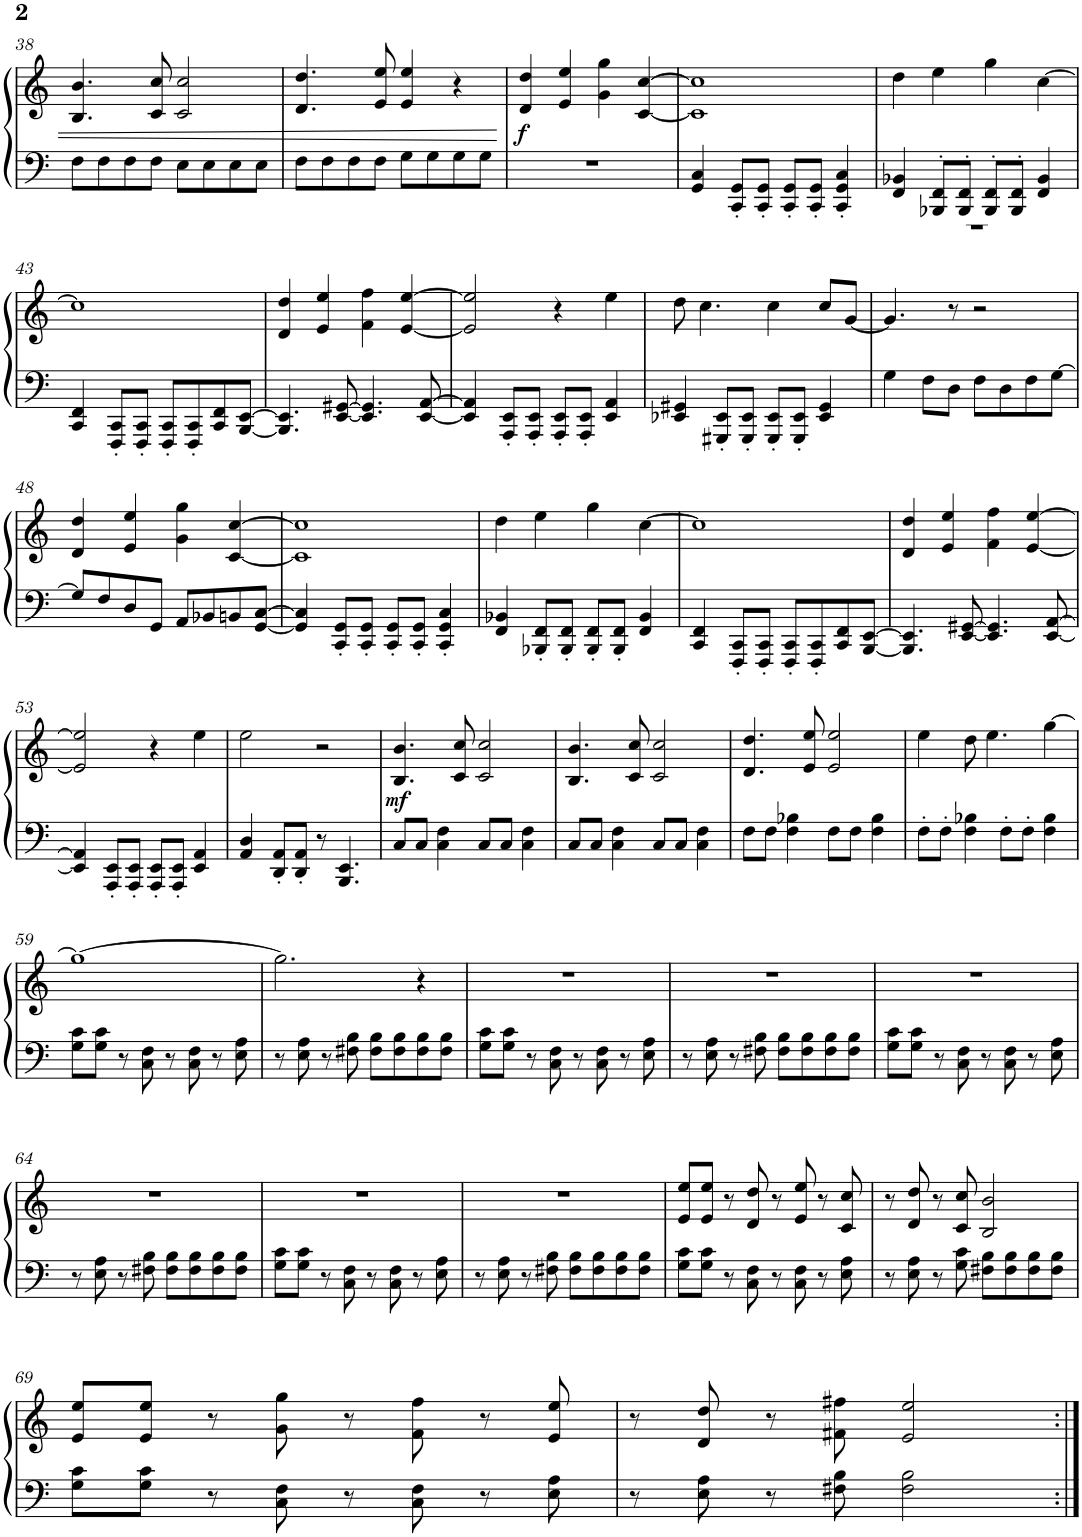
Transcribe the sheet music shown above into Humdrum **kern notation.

**kern	**kern	**dynam
*part1	*part1	*part1
*staff2	*staff1	*staff1/2
*I"Piano	*	*
*I'Pno.	*	*
!!LO:PB:g=z
*clefF4	*clefG2	*
*k[]	*k[]	*
*M4/4	*M4/4	*
=38	=38	=38
8F\L	4.B/ 4.b/	.
8F\	.	.
8F\	.	.
8F\J	8c/ 8cc/	.
8E\L	2c/ 2cc/	.
8E\	.	.
8E\	.	.
8E\J	.	.
=39	=39	=39
8F\L	4.d/ 4.dd/	.
8F\	.	.
8F\	.	.
8F\J	8e/ 8ee/	.
8G\L	4e/ 4ee/	.
8G\	.	.
8G\	4r	.
8G\J	.	.
=40	=40	=40
!	!	!LO:DY:b
1r	4d/ 4dd/	f
.	4e/ 4ee/	.
.	4g\ 4gg\	.
.	[4c/ [4cc/	.
=41	=41	=41
4GG/ 4C/	1c] 1cc]	.
8CC/' 8GG/'L	.	.
8CC/' 8GG/'J	.	.
8CC/' 8GG/'L	.	.
8CC/' 8GG/'J	.	.
4CC/' 4GG/' 4C/'	.	.
=42	=42	=42
*^	*	*
4FF/ 4BB-X/	1r	4dd\	.
8BBB-X/' 8FF/'L	.	4ee\	.
8BBB-/' 8FF/'J	.	.	.
8BBB-/' 8FF/'L	.	4gg\	.
8BBB-/' 8FF/'J	.	.	.
4FF/ 4BB-/	.	[4cc\	.
*v	*v	*	*
!!LO:LB:g=z
=43	=43	=43
4CC/ 4FF/	1cc]	.
8FFF/' 8CC/'L	.	.
8FFF/' 8CC/'J	.	.
8FFF/' 8CC/'L	.	.
8FFF/' 8CC/'	.	.
8CC/ 8FF/	.	.
[8BBB/ [8EE/J	.	.
=44	=44	=44
4.BBB/] 4.EE/]	4d/ 4dd/	.
.	4e/ 4ee/	.
[8EE/ [8GG#X/	.	.
4.EE/] 4.GG#/]	4f\ 4ff\	.
.	[4e/ [4ee/	.
[8EE/ [8AA/	.	.
=45	=45	=45
4EE/] 4AA/]	2e/] 2ee/]	.
8AAA/' 8EE/'L	.	.
8AAA/' 8EE/'J	.	.
8AAA/' 8EE/'L	4r	.
8AAA/' 8EE/'J	.	.
4EE/ 4AA/	4ee\	.
=46	=46	=46
4EE-X/ 4GG#X/	8dd\	.
.	4.cc\	.
8GGG#X/' 8EE-/'L	.	.
8GGG#/' 8EE-/'J	.	.
8GGG#/' 8EE-/'L	4cc\	.
8GGG#/' 8EE-/'J	.	.
4EE-/ 4GG#/	8cc/L	.
.	[8g/J	.
=47	=47	=47
4G\	4.g/]	.
8F\L	.	.
8D\J	8r	.
8F\L	2r	.
8D\	.	.
8F\	.	.
[8G\J	.	.
!!LO:LB:g=z
=48	=48	=48
8G/L]	4d/ 4dd/	.
8F/	.	.
8D/	4e/ 4ee/	.
8GG/J	.	.
8AA/L	4g\ 4gg\	.
8BB-X/	.	.
8BBn/	[4c/ [4cc/	.
[8GG/ [8C/J	.	.
=49	=49	=49
4GG/] 4C/]	1c] 1cc]	.
8CC/' 8GG/'L	.	.
8CC/' 8GG/'J	.	.
8CC/' 8GG/'L	.	.
8CC/' 8GG/'J	.	.
4CC/' 4GG/' 4C/'	.	.
=50	=50	=50
4FF/ 4BB-X/	4dd\	.
8BBB-X/' 8FF/'L	4ee\	.
8BBB-/' 8FF/'J	.	.
8BBB-/' 8FF/'L	4gg\	.
8BBB-/' 8FF/'J	.	.
4FF/ 4BB-/	[4cc\	.
=51	=51	=51
4CC/ 4FF/	1cc]	.
8FFF/' 8CC/'L	.	.
8FFF/' 8CC/'J	.	.
8FFF/' 8CC/'L	.	.
8FFF/' 8CC/'	.	.
8CC/ 8FF/	.	.
[8BBB/ [8EE/J	.	.
=52	=52	=52
4.BBB/] 4.EE/]	4d/ 4dd/	.
.	4e/ 4ee/	.
[8EE/ [8GG#X/	.	.
4.EE/] 4.GG#/]	4f\ 4ff\	.
.	[4e/ [4ee/	.
[8EE/ [8AA/	.	.
!!LO:LB:g=z
=53	=53	=53
4EE/] 4AA/]	2e/] 2ee/]	.
8AAA/' 8EE/'L	.	.
8AAA/' 8EE/'J	.	.
8AAA/' 8EE/'L	4r	.
8AAA/' 8EE/'J	.	.
4EE/ 4AA/	4ee\	.
=54	=54	=54
4AA/ 4D/	2ee\	.
8DD/' 8AA/'L	.	.
8DD/' 8AA/'J	.	.
8r	2r	.
4.BBB/ 4.EE/	.	.
=55	=55	=55
!	!	!LO:DY:b
8C/L	4.B/ 4.b/	mf
8C/J	.	.
4C\ 4F\	.	.
.	8c/ 8cc/	.
8C/L	2c/ 2cc/	.
8C/J	.	.
4C\ 4F\	.	.
=56	=56	=56
8C/L	4.B/ 4.b/	.
8C/J	.	.
4C\ 4F\	.	.
.	8c/ 8cc/	.
8C/L	2c/ 2cc/	.
8C/J	.	.
4C\ 4F\	.	.
=57	=57	=57
8F\L	4.d/ 4.dd/	.
8F\J	.	.
4F\ 4B-X\	.	.
.	8e/ 8ee/	.
8F\L	2e/ 2ee/	.
8F\J	.	.
4F\ 4B-\	.	.
=58	=58	=58
8F'\L	4ee\	.
8F'\J	.	.
4F\ 4B-X\	8dd\	.
.	4.ee\	.
8F'\L	.	.
8F'\J	.	.
4F\ 4B-\	[4gg\	.
!!LO:LB:g=z
=59	=59	=59
8G\ 8c\L	1gg_	.
8G\ 8c\J	.	.
8r	.	.
8C\ 8F\	.	.
8r	.	.
8C\ 8F\	.	.
8r	.	.
8E\ 8A\	.	.
=60	=60	=60
8r	2.gg\]	.
8E\ 8A\	.	.
8r	.	.
8F#X\ 8B\	.	.
8F#\ 8B\L	.	.
8F#\ 8B\	.	.
8F#\ 8B\	4r	.
8F#\ 8B\J	.	.
=61	=61	=61
8G\ 8c\L	1r	.
8G\ 8c\J	.	.
8r	.	.
8C\ 8F\	.	.
8r	.	.
8C\ 8F\	.	.
8r	.	.
8E\ 8A\	.	.
=62	=62	=62
8r	1r	.
8E\ 8A\	.	.
8r	.	.
8F#X\ 8B\	.	.
8F#\ 8B\L	.	.
8F#\ 8B\	.	.
8F#\ 8B\	.	.
8F#\ 8B\J	.	.
=63	=63	=63
8G\ 8c\L	1r	.
8G\ 8c\J	.	.
8r	.	.
8C\ 8F\	.	.
8r	.	.
8C\ 8F\	.	.
8r	.	.
8E\ 8A\	.	.
!!LO:LB:g=z
=64	=64	=64
8r	1r	.
8E\ 8A\	.	.
8r	.	.
8F#X\ 8B\	.	.
8F#\ 8B\L	.	.
8F#\ 8B\	.	.
8F#\ 8B\	.	.
8F#\ 8B\J	.	.
=65	=65	=65
8G\ 8c\L	1r	.
8G\ 8c\J	.	.
8r	.	.
8C\ 8F\	.	.
8r	.	.
8C\ 8F\	.	.
8r	.	.
8E\ 8A\	.	.
=66	=66	=66
8r	1r	.
8E\ 8A\	.	.
8r	.	.
8F#X\ 8B\	.	.
8F#\ 8B\L	.	.
8F#\ 8B\	.	.
8F#\ 8B\	.	.
8F#\ 8B\J	.	.
=67	=67	=67
8G\ 8c\L	8e/ 8ee/L	.
8G\ 8c\J	8e/ 8ee/J	.
8r	8r	.
8C\ 8F\	8d/ 8dd/	.
8r	8r	.
8C\ 8F\	8e/ 8ee/	.
8r	8r	.
8E\ 8A\	8c/ 8cc/	.
=68	=68	=68
8r	8r	.
8E\ 8A\	8d/ 8dd/	.
8r	8r	.
8G\ 8c\	8c/ 8cc/	.
8F#X\ 8B\L	2B/ 2b/	.
8F#\ 8B\	.	.
8F#\ 8B\	.	.
8F#\ 8B\J	.	.
!!LO:LB:g=z
=69	=69	=69
8G\ 8c\L	8e/ 8ee/L	.
8G\ 8c\J	8e/ 8ee/J	.
8r	8r	.
8C\ 8F\	8g\ 8gg\	.
8r	8r	.
8C\ 8F\	8f\ 8ff\	.
8r	8r	.
8E\ 8A\	8e/ 8ee/	.
=70	=70	=70
8r	8r	.
8E\ 8A\	8d/ 8dd/	.
8r	8r	.
8F#X\ 8B\	8f#X\ 8ff#X\	.
2F#\ 2B\	2e/ 2ee/	.
=:|!	=:|!	=:|!
*-	*-	*-
